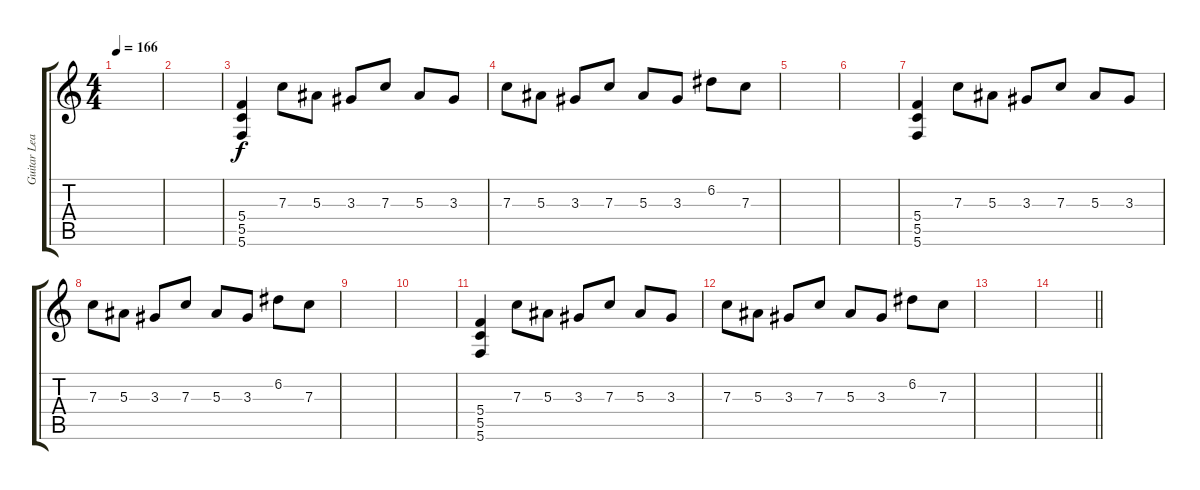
\track ("Guitar Lead harmony" "Guitar Lea") {instrument distortionguitar}
\staff {score tabs}
\tuning (D4 A3 F3 C3 G2 C2) {hide}
\ts (4 4)
\tempo 166
\clef g2
\ks c
|
|
(5.4 5.5 5.6).4 7.3.8 5.3.8 3.3.8 7.3.8 5.3.8 3.3.8 |
7.3.8 5.3.8 3.3.8 7.3.8 5.3.8 3.3.8 6.2.8 7.3.8 |
|
|
(5.4 5.5 5.6).4 7.3.8 5.3.8 3.3.8 7.3.8 5.3.8 3.3.8 |
7.3.8 5.3.8 3.3.8 7.3.8 5.3.8 3.3.8 6.2.8 7.3.8 |
|
|
(5.4 5.5 5.6).4 7.3.8 5.3.8 3.3.8 7.3.8 5.3.8 3.3.8 |
7.3.8 5.3.8 3.3.8 7.3.8 5.3.8 3.3.8 6.2.8 7.3.8 |
|
\barLineRight lightlight
